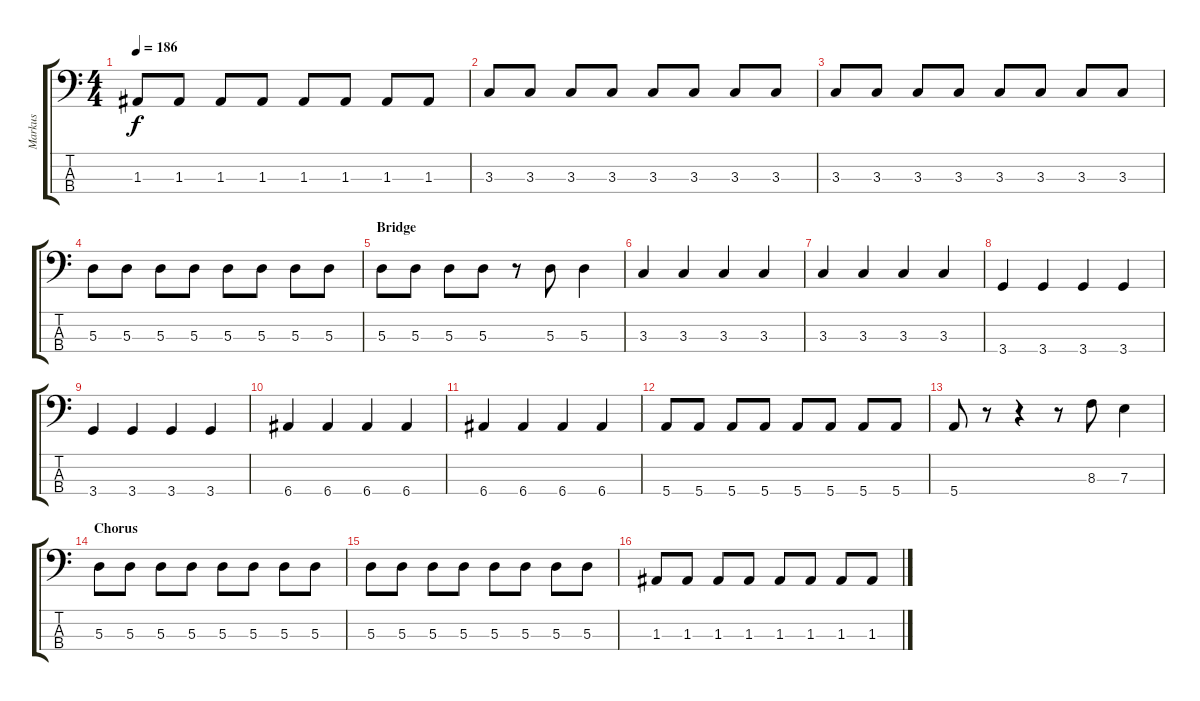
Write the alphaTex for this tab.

\track ("Markus" "Markus") {instrument electricbassfinger}
\staff {score tabs}
\tuning (G2 D2 A1 E1) {hide}
\ts (4 4)
\tempo 186
\clef f4
\ks c
1.3.8{dy f} 1.3.8 1.3.8 1.3.8 1.3.8 1.3.8 1.3.8 1.3.8 |
3.3.8 3.3.8 3.3.8 3.3.8 3.3.8 3.3.8 3.3.8 3.3.8 |
3.3.8 3.3.8 3.3.8 3.3.8 3.3.8 3.3.8 3.3.8 3.3.8 |
5.3.8 5.3.8 5.3.8 5.3.8 5.3.8 5.3.8 5.3.8 5.3.8 |
\section ("" "Bridge")
5.3.8 5.3.8 5.3.8 5.3.8 r.8 5.3.8 5.3.4 |
3.3.4 3.3.4 3.3.4 3.3.4 |
3.3.4 3.3.4 3.3.4 3.3.4 |
3.4.4 3.4.4 3.4.4 3.4.4 |
3.4.4 3.4.4 3.4.4 3.4.4 |
6.4.4 6.4.4 6.4.4 6.4.4 |
6.4.4 6.4.4 6.4.4 6.4.4 |
5.4.8 5.4.8 5.4.8 5.4.8 5.4.8 5.4.8 5.4.8 5.4.8 |
5.4.8 r.8 r.4 r.8 8.3.8 7.3.4 |
\section ("" "Chorus")
5.3.8 5.3.8 5.3.8 5.3.8 5.3.8 5.3.8 5.3.8 5.3.8 |
5.3.8 5.3.8 5.3.8 5.3.8 5.3.8 5.3.8 5.3.8 5.3.8 |
1.3.8 1.3.8 1.3.8 1.3.8 1.3.8 1.3.8 1.3.8 1.3.8
